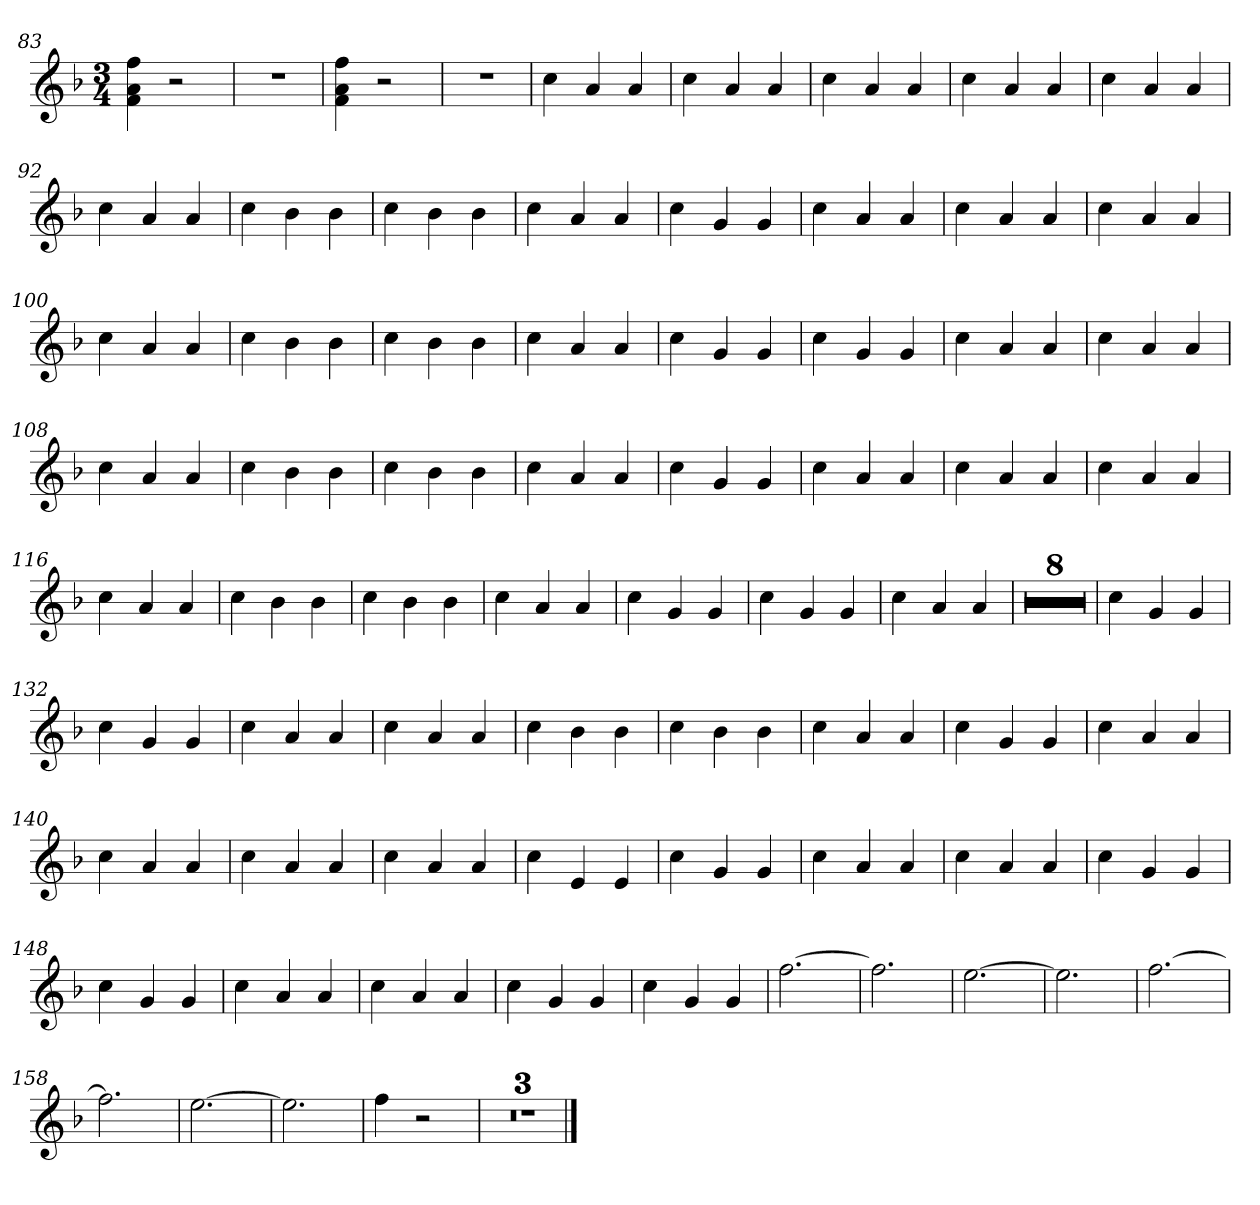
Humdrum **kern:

**kern
*part1
*staff1
*k[b-]
*M3/4
=83
4f 4a 4ff
2r
=84
2.r
=85
4f 4a 4ff
2r
=86
2.r
=87
4cc
4a
4a
=88
4cc
4a
4a
=89
4cc
4a
4a
=90
4cc
4a
4a
=91
4cc
4a
4a
=92
4cc
4a
4a
=93
4cc
4b-
4b-
=94
4cc
4b-
4b-
=95
4cc
4a
4a
=96
4cc
4g
4g
=97
4cc
4a
4a
=98
4cc
4a
4a
=99
4cc
4a
4a
=100
4cc
4a
4a
=101
4cc
4b-
4b-
=102
4cc
4b-
4b-
=103
4cc
4a
4a
=104
4cc
4g
4g
=105
4cc
4g
4g
=106
4cc
4a
4a
=107
4cc
4a
4a
=108
4cc
4a
4a
=109
4cc
4b-
4b-
=110
4cc
4b-
4b-
=111
4cc
4a
4a
=112
4cc
4g
4g
=113
4cc
4a
4a
=114
4cc
4a
4a
=115
4cc
4a
4a
=116
4cc
4a
4a
=117
4cc
4b-
4b-
=118
4cc
4b-
4b-
=119
4cc
4a
4a
=120
4cc
4g
4g
=121
4cc
4g
4g
=122
4cc
4a
4a
=123
2.r
=124
2.r
=125
2.r
=126
2.r
=127
2.r
=128
2.r
=129
2.r
=130
2.r
=131
4cc
4g
4g
=132
4cc
4g
4g
=133
4cc
4a
4a
=134
4cc
4a
4a
=135
4cc
4b-
4b-
=136
4cc
4b-
4b-
=137
4cc
4a
4a
=138
4cc
4g
4g
=139
4cc
4a
4a
=140
4cc
4a
4a
=141
4cc
4a
4a
=142
4cc
4a
4a
=143
4cc
4e
4e
=144
4cc
4g
4g
=145
4cc
4a
4a
=146
4cc
4a
4a
=147
4cc
4g
4g
=148
4cc
4g
4g
=149
4cc
4a
4a
=150
4cc
4a
4a
=151
4cc
4g
4g
=152
4cc
4g
4g
=153
[2.ff
=154
2.ff]
=155
[2.ee
=156
2.ee]
=157
[2.ff
=158
2.ff]
=159
[2.ee
=160
2.ee]
=161
4ff
2r
=162
2.r
=163
2.r
=164
2.r
==
*-
